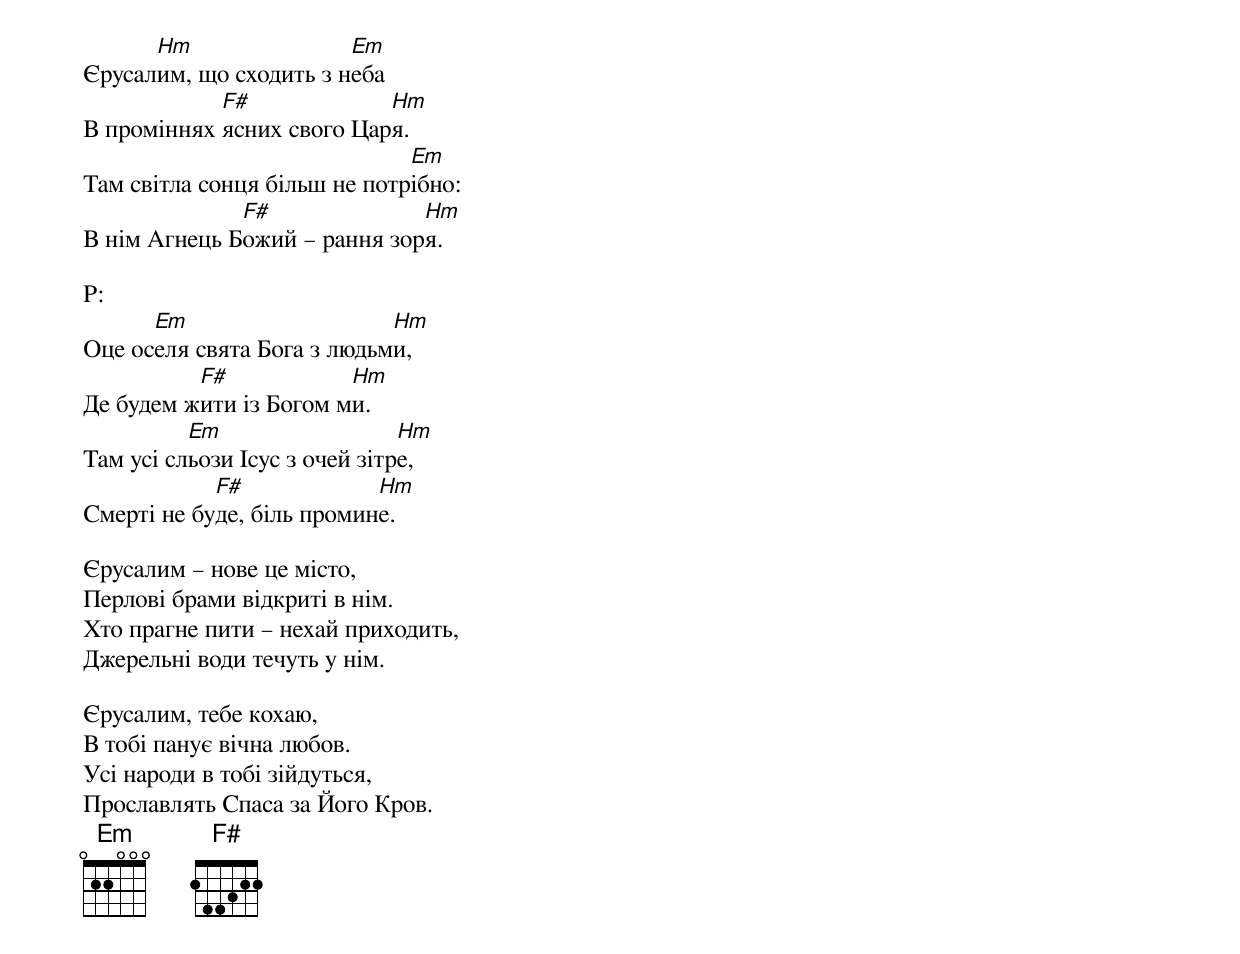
Єрусал[Hm]им, що сходить з н[Em]еба
В проміннях [F#]ясних свого Цар[Hm]я.
Там світла сонця більш не потр[Em]ібно:
В нім Агнець Б[F#]ожий – рання зор[Hm]я.

P:
Оце ос[Em]еля свята Бога з людьм[Hm]и,
Де будем ж[F#]ити із Богом м[Hm]и.
Там усі сл[Em]ьози Ісус з очей зітр[Hm]е,
Смерті не бу[F#]де, біль промин[Hm]е.

Єрусалим – нове це місто,
Перлові брами відкриті в нім.
Хто прагне пити – нехай приходить,
Джерельні води течуть у нім.

Єрусалим, тебе кохаю,
В тобі панує вічна любов.
Усі народи в тобі зійдуться,
Прославлять Спаса за Його Кров.
